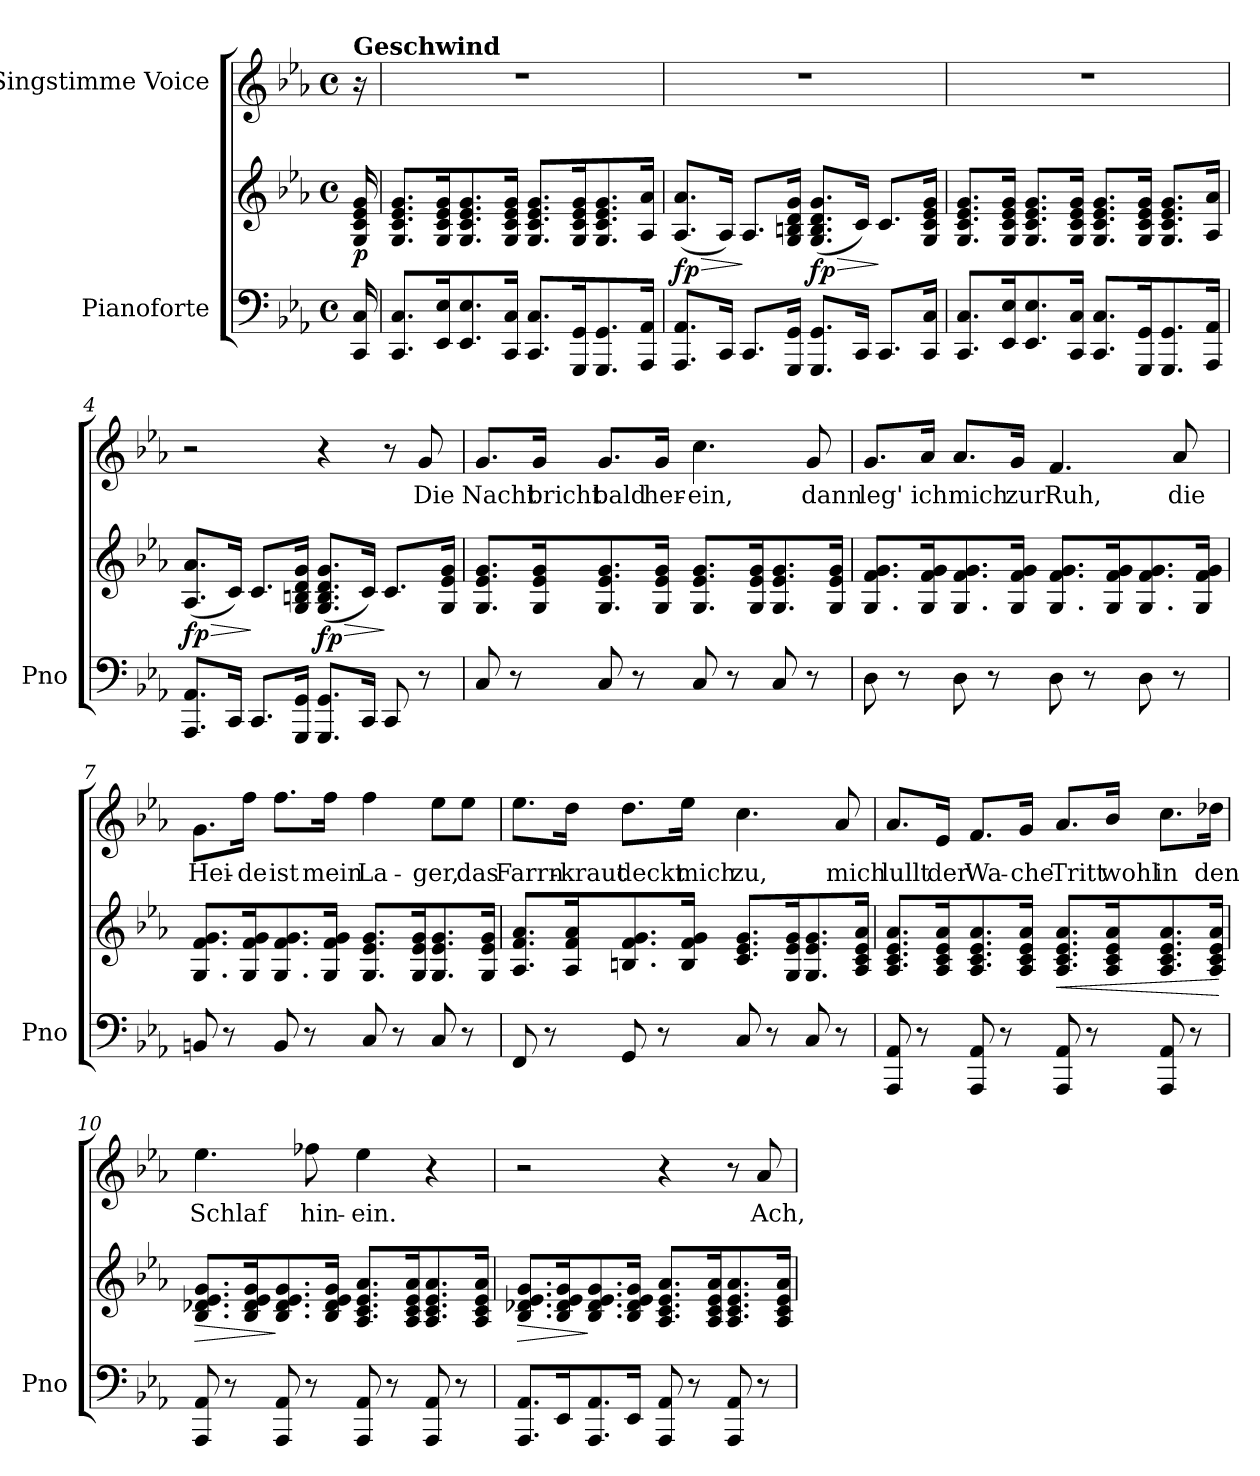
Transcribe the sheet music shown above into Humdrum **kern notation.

**kern	**kern	**dynam	**kern	**text
*part2	*part2	*part2	*part1	*part1
*staff3	*staff2	*staff2/3	*staff1	*staff1
*I"Pianoforte	*	*	*I"Singstimme Voice	*
*I'Pno	*	*	*	*
*clefF4	*clefG2	*	*clefG2	*
*k[b-e-a-]	*k[b-e-a-]	*	*k[b-e-a-]	*
*M4/4	*M4/4	*	*M4/4	*
*met(c)	*met(c)	*	*met(c)	*
=	=	=	=	=
!	!	!	!LO:TX:a:B:t=Geschwind	!
!	!	!LO:DY:b	!	!
16CC/ 16C/	16G/ 16c/ 16e-/ 16g/	p	16r	.
=1	=1	=1	=1	=1
8.CC/ 8.C/L	8.G/ 8.c/ 8.e-/ 8.g/L	.	1r	.
16EE-/ 16E-/K	16G/ 16c/ 16e-/ 16g/K	.	.	.
8.EE-/ 8.E-/	8.G/ 8.c/ 8.e-/ 8.g/	.	.	.
16CC/ 16C/Jk	16G/ 16c/ 16e-/ 16g/Jk	.	.	.
8.CC/ 8.C/L	8.G/ 8.c/ 8.e-/ 8.g/L	.	.	.
16GGG/ 16GG/K	16G/ 16c/ 16e-/ 16g/K	.	.	.
8.GGG/ 8.GG/	8.G/ 8.c/ 8.e-/ 8.g/	.	.	.
16AAA-/ 16AA-/Jk	16A-/ 16a-/Jk	.	.	.
=2	=2	=2	=2	=2
!	!	!LO:HP:b	!	!
!	!	!LO:DY:n=1:b	!	!
8.AAA-/ 8.AA-/L	(8.A-/ 8.a-/L	> fp	1r	.
16CC/Jk	16A-/Jk)	.	.	.
8.CC/L	8.A-/L	]	.	.
16GGG/ 16GG/Jk	16G/ 16Bn/ 16d/ 16g/Jk	.	.	.
!	!	!LO:HP:b	!	!
!	!	!LO:DY:n=2:b	!	!
8.GGG/ 8.GG/L	(8.G/ 8.B/ 8.d/ 8.g/L	> fp	.	.
16CC/Jk	16c/Jk)	.	.	.
8.CC/L	8.c/L	]	.	.
16CC/ 16C/Jk	16G/ 16c/ 16e-/ 16g/Jk	.	.	.
=3	=3	=3	=3	=3
8.CC/ 8.C/L	8.G/ 8.c/ 8.e-/ 8.g/L	.	1r	.
16EE-/ 16E-/K	16G/ 16c/ 16e-/ 16g/Jk	.	.	.
8.EE-/ 8.E-/	8.G/ 8.c/ 8.e-/ 8.g/L	.	.	.
16CC/ 16C/Jk	16G/ 16c/ 16e-/ 16g/Jk	.	.	.
8.CC/ 8.C/L	8.G/ 8.c/ 8.e-/ 8.g/L	.	.	.
16GGG/ 16GG/K	16G/ 16c/ 16e-/ 16g/Jk	.	.	.
8.GGG/ 8.GG/	8.G/ 8.c/ 8.e-/ 8.g/L	.	.	.
16AAA-/ 16AA-/Jk	16A-/ 16a-/Jk	.	.	.
=4	=4	=4	=4	=4
!	!	!LO:HP:b	!	!
!	!	!LO:DY:n=1:b	!	!
8.AAA-/ 8.AA-/L	(8.A-/ 8.a-/L	> fp	2r	.
16CC/Jk	16c/Jk)	.	.	.
8.CC/L	8.c/L	]	.	.
16GGG/ 16GG/Jk	16G/ 16Bn/ 16d/ 16g/Jk	.	.	.
!	!	!LO:HP:b	!	!
!	!	!LO:DY:n=2:b	!	!
8.GGG/ 8.GG/L	(8.G/ 8.B/ 8.d/ 8.g/L	> fp	4r	.
16CC/Jk	16c/Jk)	.	.	.
8CC/	8.c/L	]	8r	.
8r	.	.	8g/	Die
.	16G/ 16e-/ 16g/Jk	.	.	.
=5	=5	=5	=5	=5
8C/	8.G/ 8.e-/ 8.g/L	.	8.g/L	Nacht
8r	.	.	.	.
.	16G/ 16e-/ 16g/K	.	16g/Jk	bricht
8C/	8.G/ 8.e-/ 8.g/	.	8.g/L	bald
8r	.	.	.	.
.	16G/ 16e-/ 16g/Jk	.	16g/Jk	her-
8C/	8.G/ 8.e-/ 8.g/L	.	4.cc\	-ein,
8r	.	.	.	.
.	16G/ 16e-/ 16g/K	.	.	.
8C/	8.G/ 8.e-/ 8.g/	.	.	.
8r	.	.	8g/	dann
.	16G/ 16e-/ 16g/Jk	.	.	.
=6	=6	=6	=6	=6
8D\	8.G/ 8.f/ 8.g/L	.	8.g/L	leg'
8r	.	.	.	.
.	16G/ 16f/ 16g/K	.	16a-/Jk	ich
8D\	8.G/ 8.f/ 8.g/	.	8.a-/L	mich
8r	.	.	.	.
.	16G/ 16f/ 16g/Jk	.	16g/Jk	zur
8D\	8.G/ 8.f/ 8.g/L	.	4.f/	Ruh,
8r	.	.	.	.
.	16G/ 16f/ 16g/K	.	.	.
8D\	8.G/ 8.f/ 8.g/	.	.	.
8r	.	.	8a-/	die
.	16G/ 16f/ 16g/Jk	.	.	.
=7	=7	=7	=7	=7
8BBn/	8.G/ 8.f/ 8.g/L	.	8.g\L	Hei-
8r	.	.	.	.
.	16G/ 16f/ 16g/K	.	16ff\Jk	-de
8BB/	8.G/ 8.f/ 8.g/	.	8.ff\L	ist
8r	.	.	.	.
.	16G/ 16f/ 16g/Jk	.	16ff\Jk	mein
8C/	8.G/ 8.e-/ 8.g/L	.	4ff\	La-
8r	.	.	.	.
.	16G/ 16e-/ 16g/K	.	.	.
8C/	8.G/ 8.e-/ 8.g/	.	8ee-\L	-ger,
8r	.	.	8ee-\J	das
.	16G/ 16e-/ 16g/Jk	.	.	.
=8	=8	=8	=8	=8
8FF/	8.A-/ 8.f/ 8.a-/L	.	8.ee-\L	Farrn-
8r	.	.	.	.
.	16A-/ 16f/ 16a-/K	.	16dd\Jk	-kraut
8GG/	8.Bn/ 8.f/ 8.g/	.	8.dd\L	deckt
8r	.	.	.	.
.	16B/ 16f/ 16g/Jk	.	16ee-\Jk	mich
8C/	8.c/ 8.e-/ 8.g/L	.	4.cc\	zu,
8r	.	.	.	.
.	16G/ 16e-/ 16g/K	.	.	.
8C/	8.G/ 8.e-/ 8.g/	.	.	.
8r	.	.	8a-/	mich
.	16A-/ 16c/ 16e-/ 16a-/Jk	.	.	.
=9	=9	=9	=9	=9
8AAA-/ 8AA-/	8.A-/ 8.c/ 8.e-/ 8.a-/L	.	8.a-/L	lullt
8r	.	.	.	.
.	16A-/ 16c/ 16e-/ 16a-/K	.	16e-/Jk	der
8AAA-/ 8AA-/	8.A-/ 8.c/ 8.e-/ 8.a-/	.	8.f/L	Wa-
8r	.	.	.	.
.	16A-/ 16c/ 16e-/ 16a-/Jk	.	16g/Jk	-che
!	!	!LO:HP:b	!	!
8AAA-/ 8AA-/	8.A-/ 8.c/ 8.e-/ 8.a-/L	<	8.a-/L	Tritt
8r	.	.	.	.
.	16A-/ 16c/ 16e-/ 16a-/K	.	16b-/Jk	wohl
8AAA-/ 8AA-/	8.A-/ 8.c/ 8.e-/ 8.a-/	.	8.cc\L	in
8r	.	.	.	.
.	16A-/ 16c/ 16e-/ 16a-/Jk	.	16dd-X\Jk	den
.	.	[	.	.
=10	=10	=10	=10	=10
!	!	!LO:HP:b	!	!
8AAA-/ 8AA-/	8.B-/ 8.d-X/ 8.e-/ 8.g/L	>	4.ee-\	Schlaf
8r	.	.	.	.
.	16B-/ 16d-/ 16e-/ 16g/K	.	.	.
8AAA-/ 8AA-/	8.B-/ 8.d-/ 8.e-/ 8.g/	]	.	.
8r	.	.	8ff-X\	hin-
.	16B-/ 16d-/ 16e-/ 16g/Jk	.	.	.
8AAA-/ 8AA-/	8.A-/ 8.c/ 8.e-/ 8.a-/L	.	4ee-\	-ein.
8r	.	.	.	.
.	16A-/ 16c/ 16e-/ 16a-/K	.	.	.
8AAA-/ 8AA-/	8.A-/ 8.c/ 8.e-/ 8.a-/	.	4r	.
8r	.	.	.	.
.	16A-/ 16c/ 16e-/ 16a-/Jk	.	.	.
=11	=11	=11	=11	=11
!	!	!LO:HP:b	!	!
8.AAA-/ 8.AA-/L	8.B-/ 8.d-X/ 8.e-/ 8.g/L	>	2r	.
16EE-/K	16B-/ 16d-/ 16e-/ 16g/K	.	.	.
8.AAA-/ 8.AA-/	8.B-/ 8.d-/ 8.e-/ 8.g/	]	.	.
16EE-/Jk	16B-/ 16d-/ 16e-/ 16g/Jk	.	.	.
8AAA-/ 8AA-/	8.A-/ 8.c/ 8.e-/ 8.a-/L	.	4r	.
8r	.	.	.	.
.	16A-/ 16c/ 16e-/ 16a-/K	.	.	.
8AAA-/ 8AA-/	8.A-/ 8.c/ 8.e-/ 8.a-/	.	8r	.
8r	.	.	8a-/	Ach,
.	16A-/ 16c/ 16e-/ 16a-/Jk	.	.	.
=	=	=	=	=
*-	*-	*-	*-	*-
